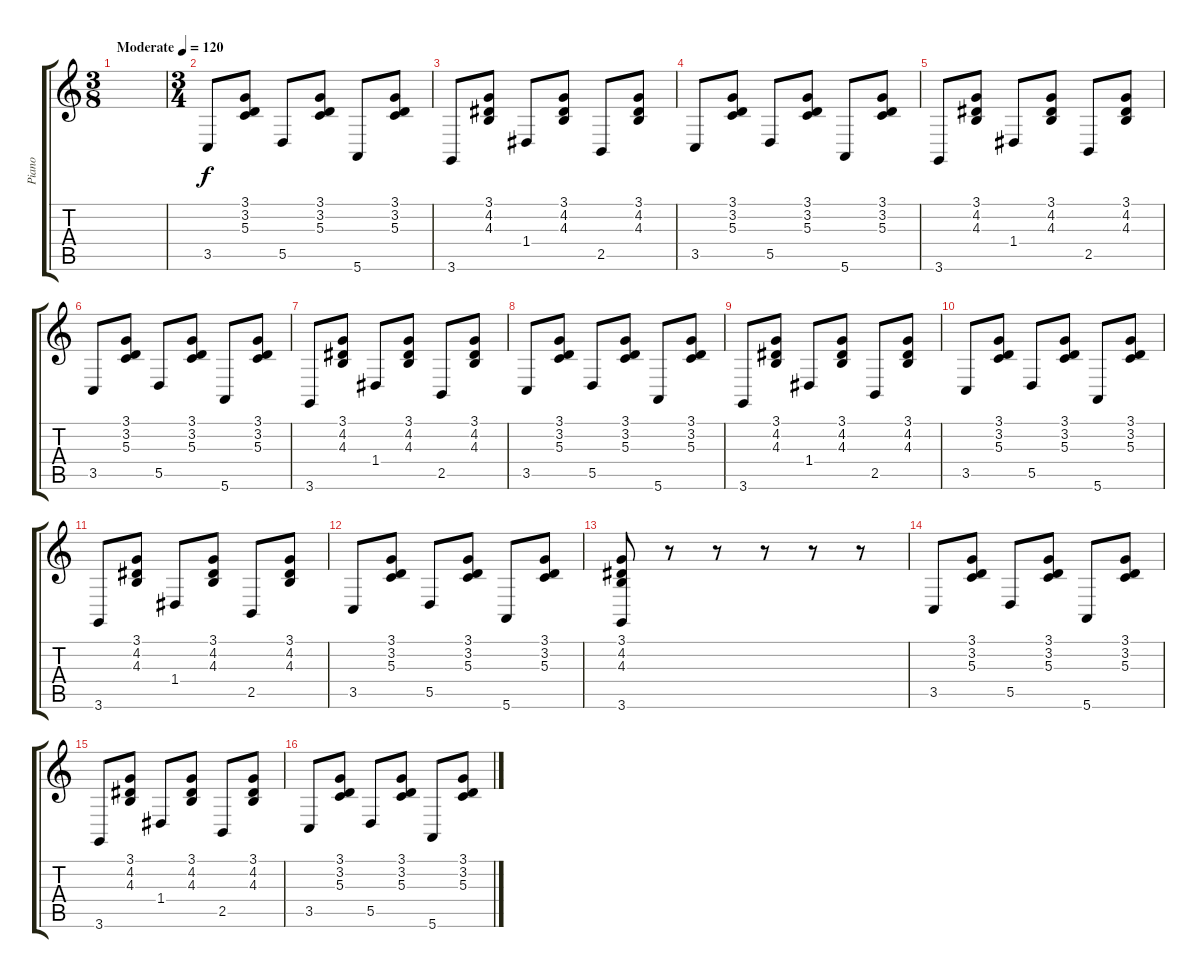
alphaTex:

\track ("Piano" "Piano") {instrument electricgrandpiano}
\staff {score tabs}
\tuning (E4 B3 G3 D3 A2 E2) {hide}
\ts (3 8)
\tempo (120 "Moderate")
\clef g2
\ks c
|
\ts (3 4)
3.5.8 (3.1 3.2 5.3).8 5.5.8 (3.1 3.2 5.3).8 5.6.8 (3.1 3.2 5.3).8 |
3.6.8 (3.1 4.2 4.3).8 1.4.8 (3.1 4.2 4.3).8 2.5.8 (3.1 4.2 4.3).8 |
3.5.8 (3.1 3.2 5.3).8 5.5.8 (3.1 3.2 5.3).8 5.6.8 (3.1 3.2 5.3).8 |
3.6.8 (3.1 4.2 4.3).8 1.4.8 (3.1 4.2 4.3).8 2.5.8 (3.1 4.2 4.3).8 |
3.5.8 (3.1 3.2 5.3).8 5.5.8 (3.1 3.2 5.3).8 5.6.8 (3.1 3.2 5.3).8 |
3.6.8 (3.1 4.2 4.3).8 1.4.8 (3.1 4.2 4.3).8 2.5.8 (3.1 4.2 4.3).8 |
3.5.8 (3.1 3.2 5.3).8 5.5.8 (3.1 3.2 5.3).8 5.6.8 (3.1 3.2 5.3).8 |
3.6.8 (3.1 4.2 4.3).8 1.4.8 (3.1 4.2 4.3).8 2.5.8 (3.1 4.2 4.3).8 |
3.5.8 (3.1 3.2 5.3).8 5.5.8 (3.1 3.2 5.3).8 5.6.8 (3.1 3.2 5.3).8 |
3.6.8 (3.1 4.2 4.3).8 1.4.8 (3.1 4.2 4.3).8 2.5.8 (3.1 4.2 4.3).8 |
3.5.8 (3.1 3.2 5.3).8 5.5.8 (3.1 3.2 5.3).8 5.6.8 (3.1 3.2 5.3).8 |
(3.1 4.2 4.3 3.6).8 r.8 r.8 r.8 r.8 r.8 |
3.5.8 (3.1 3.2 5.3).8 5.5.8 (3.1 3.2 5.3).8 5.6.8 (3.1 3.2 5.3).8 |
3.6.8 (3.1 4.2 4.3).8 1.4.8 (3.1 4.2 4.3).8 2.5.8 (3.1 4.2 4.3).8 |
3.5.8 (3.1 3.2 5.3).8 5.5.8 (3.1 3.2 5.3).8 5.6.8 (3.1 3.2 5.3).8
